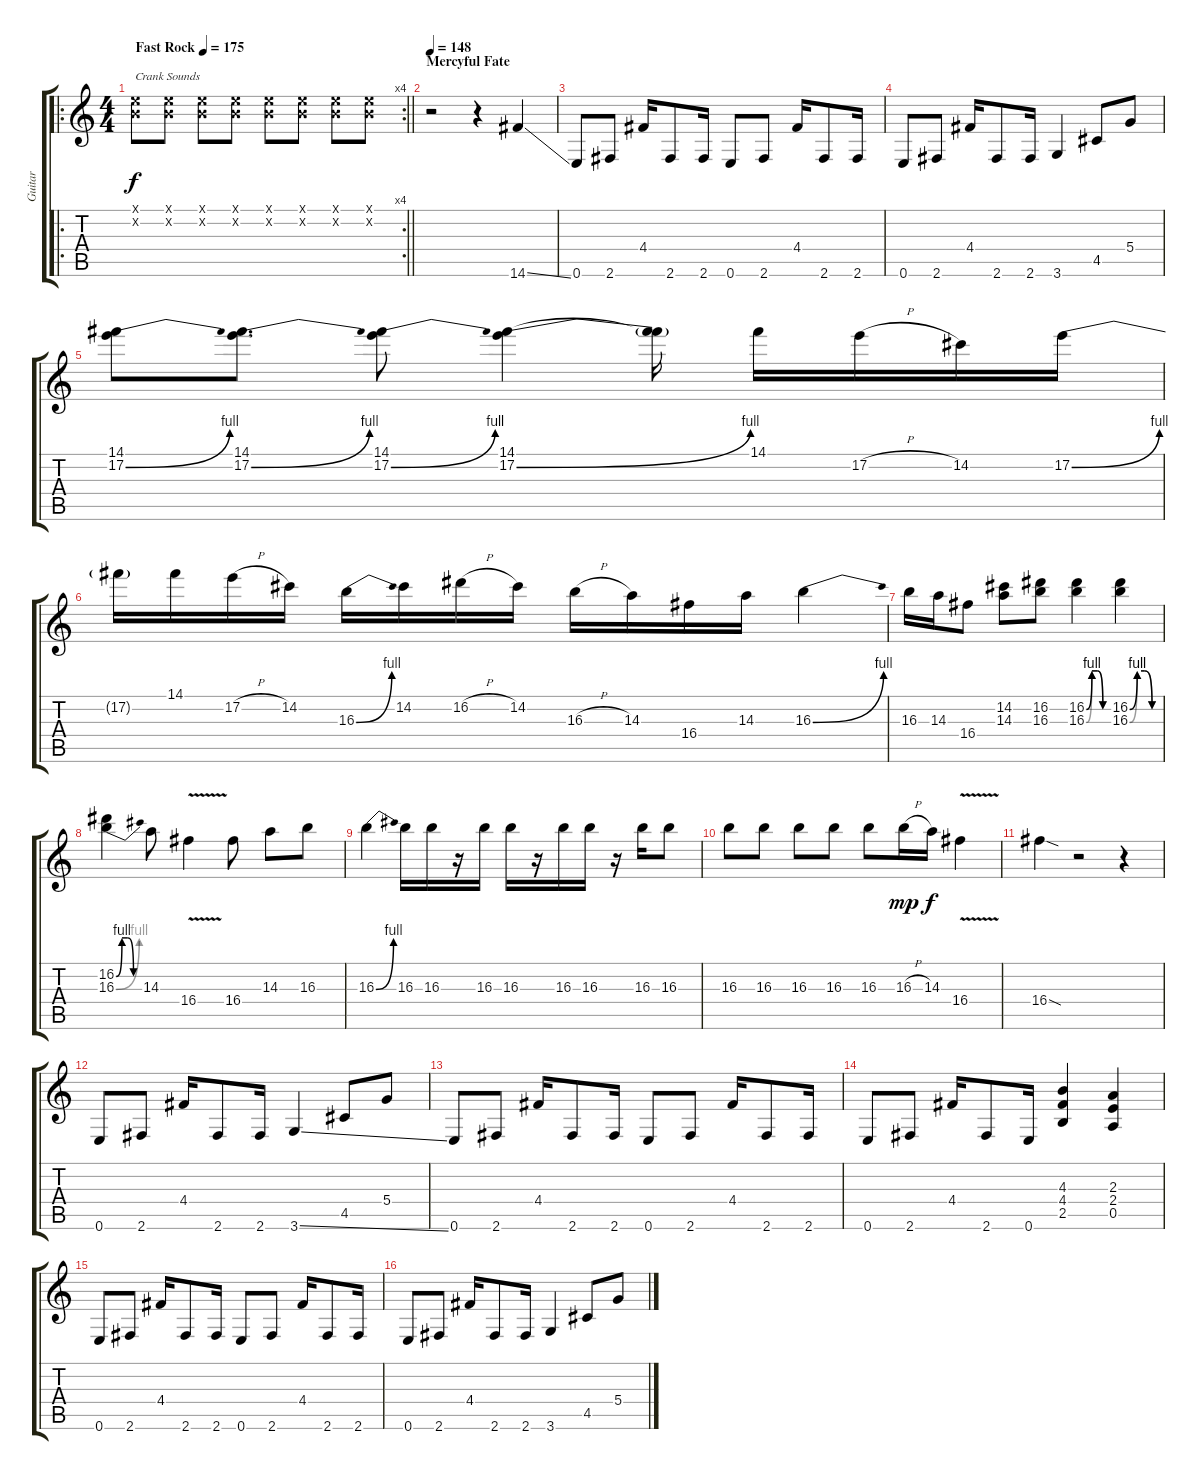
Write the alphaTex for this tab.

\track ("Guitar" "Guitar") {instrument distortionguitar}
\staff {score tabs}
\tuning (E4 B3 G3 D3 A2 E2) {hide}
\ro
\rc 4
\ts (4 4)
\tempo (175 "Fast Rock")
\clef g2
\barLineRight lightlight
\ks c
(0.1{x} 0.2{x}).8{txt "Crank Sounds" dy f instrument distortionguitar} (0.1{x} 0.2{x}).8 (0.1{x} 0.2{x}).8 (0.1{x} 0.2{x}).8 (0.1{x} 0.2{x}).8 (0.1{x} 0.2{x}).8 (0.1{x} 0.2{x}).8 (0.1{x} 0.2{x}).8 |
\section ("" "Mercyful Fate")
\tempo 148
r.2 r.4 14.6{ss}.4 |
0.6.8 2.6.8 4.4.16 2.6.8 2.6.16 0.6.8 2.6.8 4.4.16 2.6.8 2.6.16 |
0.6.8 2.6.8 4.4.16 2.6.8 2.6.16 3.6.4 4.5.8 5.4.8 |
(14.1 17.2{be (bend 0 0 60 4)}).8 (14.1 17.2{be (bend 0 0 60 4)}).8{d} (14.1 17.2{be (bend 0 0 60 4)}).8 (14.1 17.2{be (bend 0 0 60 4)}).4 (14.1{t} 17.2{t}).16 14.1.16 17.2{h}.16 14.2.16 17.2{be (bend 0 0 60 4)}.16 |
17.2{t}.16 14.1.16 17.2{h}.16 14.2.16 16.3{be (bend 0 0 60 4)}.16 14.2.16 16.2{h}.16 14.2.16 16.3{h}.16 14.3.16 16.4.16 14.3.16 16.3{be (bend 0 0 60 4)}.4 |
16.3.16 14.3.16 16.4.8 (14.2 14.3).8 (16.2 16.3).8 (16.2{be (custom 0 0 15 4 30 4 45 0 60 0)} 16.3{be (custom 0 0 15 4 30 4 45 0 60 0)}).4 (16.2{be (custom 0 0 15 4 30 4 45 0 60 0)} 16.3{be (custom 0 0 15 4 30 4 45 0 60 0)}).4 |
(16.2{be (custom 0 0 15 4 30 4 45 0 60 0)} 16.3{be (bend 0 0 60 4)}).4 14.3.8 16.4{v}.4 16.4.8 14.3.8 16.3.8 |
16.3{be (bend 0 0 60 4)}.4 16.3.16 16.3.16 r.16 16.3.16 16.3.16 r.16 16.3.16 16.3.16 r.16 16.3.16 16.3.8 |
16.3.8 16.3.8 16.3.8 16.3.8 16.3.8 16.3{h}.16{dy mp} 14.3.16{dy f} 16.4{v}.4 |
16.4{sod}.4 r.2 r.4 |
0.6.8 2.6.8 4.4.16 2.6.8 2.6.16 3.6{ss}.4 4.5.8 5.4.8 |
0.6.8 2.6.8 4.4.16 2.6.8 2.6.16 0.6.8 2.6.8 4.4.16 2.6.8 2.6.16 |
0.6.8 2.6.8 4.4.16 2.6.8 0.6.16 (4.3 4.4 2.5).4 (2.3 2.4 0.5).4 |
0.6.8 2.6.8 4.4.16 2.6.8 2.6.16 0.6.8 2.6.8 4.4.16 2.6.8 2.6.16 |
0.6.8 2.6.8 4.4.16 2.6.8 2.6.16 3.6{ss}.4 4.5.8 5.4.8
